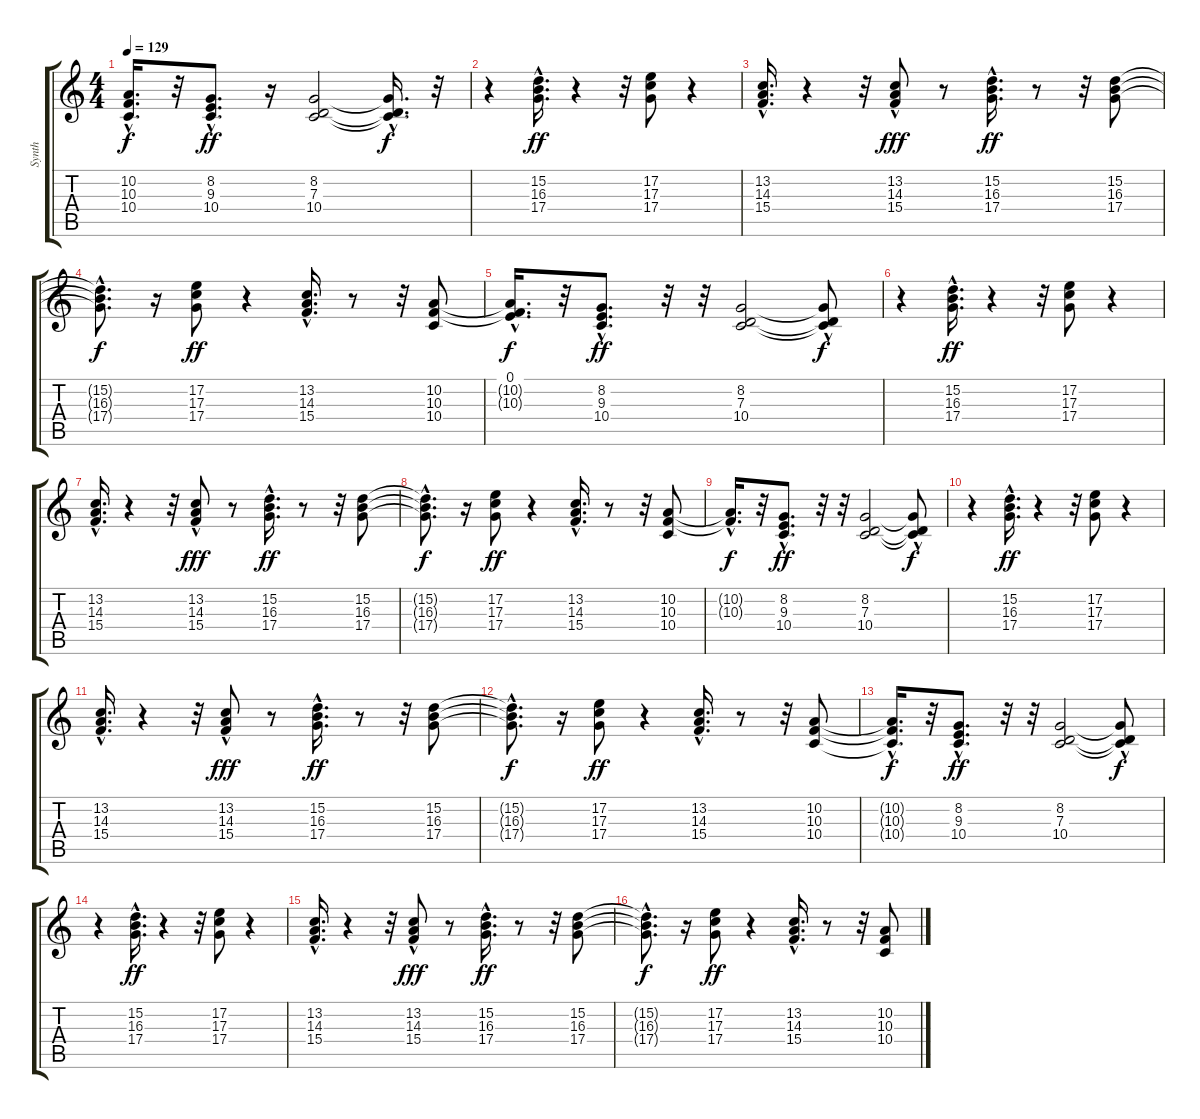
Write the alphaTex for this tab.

\track ("Synth" "Synth") {instrument lead2sawtooth}
\staff {score tabs}
\tuning (E4 B3 G3 D3 A2 E2) {hide}
\ts (4 4)
\tempo 129
\clef g2
\ks c
(10.2{hac t} 10.3{hac t} 10.4{t}).16{d dy f} r.32 (8.2{hac} 9.3{hac} 10.4{hac}).8{d dy ff} r.16 (8.2 7.3 10.4).2 (8.2{hac t} 7.3{hac t} 10.4{hac t}).16{d dy f} r.32 |
r.4 (15.2{hac} 16.3{hac} 17.4{hac}).16{d dy ff} r.4 r.32 (17.2 17.3 17.4).8 r.4 |
(13.2{hac} 14.3{hac} 15.4{hac}).16{d} r.4 r.32 (13.2{hac} 14.3 15.4).8{dy fff} r.8 (15.2{hac} 16.3{hac} 17.4{hac}).16{d dy ff} r.8 r.32 (15.2 16.3 17.4).8 |
(15.2{hac t} 16.3{t} 17.4{t}).8{d dy f} r.16 (17.2 17.3 17.4).8{dy ff} r.4 (13.2{hac} 14.3{hac} 15.4{hac}).16{d} r.8 r.32 (10.2 10.3 10.4).8 |
(0.1{hac} 10.2{hac t} 10.3{hac t}).16{d dy f} r.32 (8.2{hac} 9.3{hac} 10.4{hac}).8{d dy ff} r.32 r.32 (8.2 7.3 10.4).2 (8.2{hac t} 7.3{t} 10.4{hac t}).8{dy f} |
r.4 (15.2{hac} 16.3{hac} 17.4{hac}).16{d dy ff} r.4 r.32 (17.2 17.3 17.4).8 r.4 |
(13.2{hac} 14.3{hac} 15.4{hac}).16{d} r.4 r.32 (13.2{hac} 14.3 15.4).8{dy fff} r.8 (15.2{hac} 16.3{hac} 17.4{hac}).16{d dy ff} r.8 r.32 (15.2 16.3 17.4).8 |
(15.2{hac t} 16.3{t} 17.4{t}).8{d dy f} r.16 (17.2 17.3 17.4).8{dy ff} r.4 (13.2{hac} 14.3{hac} 15.4{hac}).16{d} r.8 r.32 (10.2 10.3 10.4).8 |
(10.2{hac t} 10.3{hac t}).16{d dy f} r.32 (8.2{hac} 9.3{hac} 10.4{hac}).8{d dy ff} r.32 r.32 (8.2 7.3 10.4).2 (8.2{hac t} 7.3{t} 10.4{hac t}).8{dy f} |
r.4 (15.2{hac} 16.3{hac} 17.4{hac}).16{d dy ff} r.4 r.32 (17.2 17.3 17.4).8 r.4 |
(13.2{hac} 14.3{hac} 15.4{hac}).16{d} r.4 r.32 (13.2{hac} 14.3 15.4).8{dy fff} r.8 (15.2{hac} 16.3{hac} 17.4{hac}).16{d dy ff} r.8 r.32 (15.2 16.3 17.4).8 |
(15.2{hac t} 16.3{t} 17.4{t}).8{d dy f} r.16 (17.2 17.3 17.4).8{dy ff} r.4 (13.2{hac} 14.3{hac} 15.4{hac}).16{d} r.8 r.32 (10.2 10.3 10.4).8 |
(10.2{hac t} 10.3{hac t} 10.4{hac t}).16{d dy f} r.32 (8.2{hac} 9.3{hac} 10.4{hac}).8{d dy ff} r.32 r.32 (8.2 7.3 10.4).2 (8.2{hac t} 7.3{t} 10.4{hac t}).8{dy f} |
r.4 (15.2{hac} 16.3{hac} 17.4{hac}).16{d dy ff} r.4 r.32 (17.2 17.3 17.4).8 r.4 |
(13.2{hac} 14.3{hac} 15.4{hac}).16{d} r.4 r.32 (13.2{hac} 14.3 15.4).8{dy fff} r.8 (15.2{hac} 16.3{hac} 17.4{hac}).16{d dy ff} r.8 r.32 (15.2 16.3 17.4).8 |
(15.2{hac t} 16.3{t} 17.4{t}).8{d dy f} r.16 (17.2 17.3 17.4).8{dy ff} r.4 (13.2{hac} 14.3{hac} 15.4{hac}).16{d} r.8 r.32 (10.2 10.3 10.4).8
